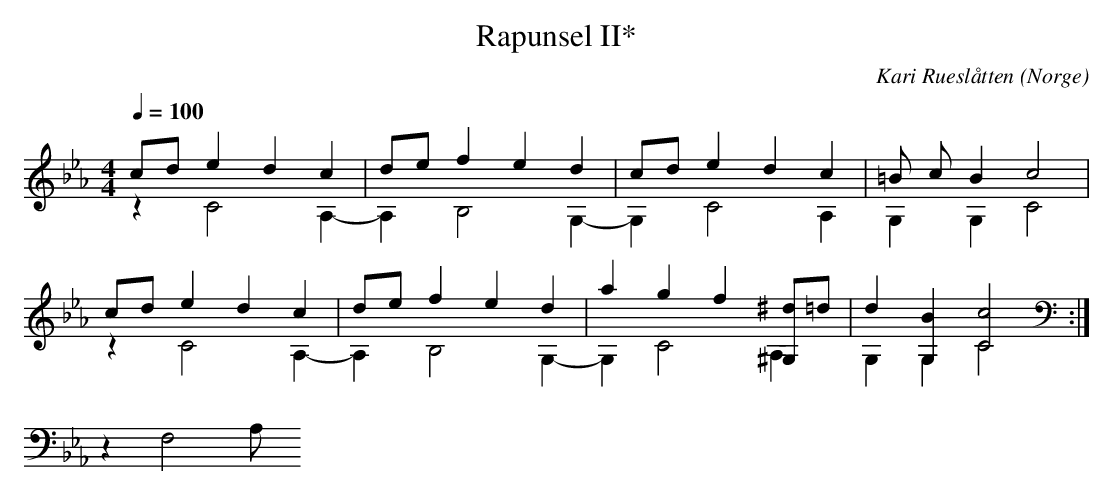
X:1
T:Rapunsel II*
C:Kari Rueslåtten
O:Norge
M:4/4
L:1/8
Q:1/4=100
K:Eb
%%staves (1 2)
V:1
cd e2 d2 c2 | de f2 e2 d2  |\
cd e2 d2 c2 | =B c B2 c4  |
cd e2 d2 c2 | de f2 e2 d2  |\
a2 g2 f2[^d^G,]=d| d2[B2G,2][c4C4]      :|
V:2
z2 C4 A,2-|A,2 B,4 G,2-|G,2 C4 A,2|G,2 G,2 C4 |
z2 C4 A,2-|A,2 B,4 G,2-|G,2 C4 A,2|G,2 G,2 C4 |
z2 F,4 A,
